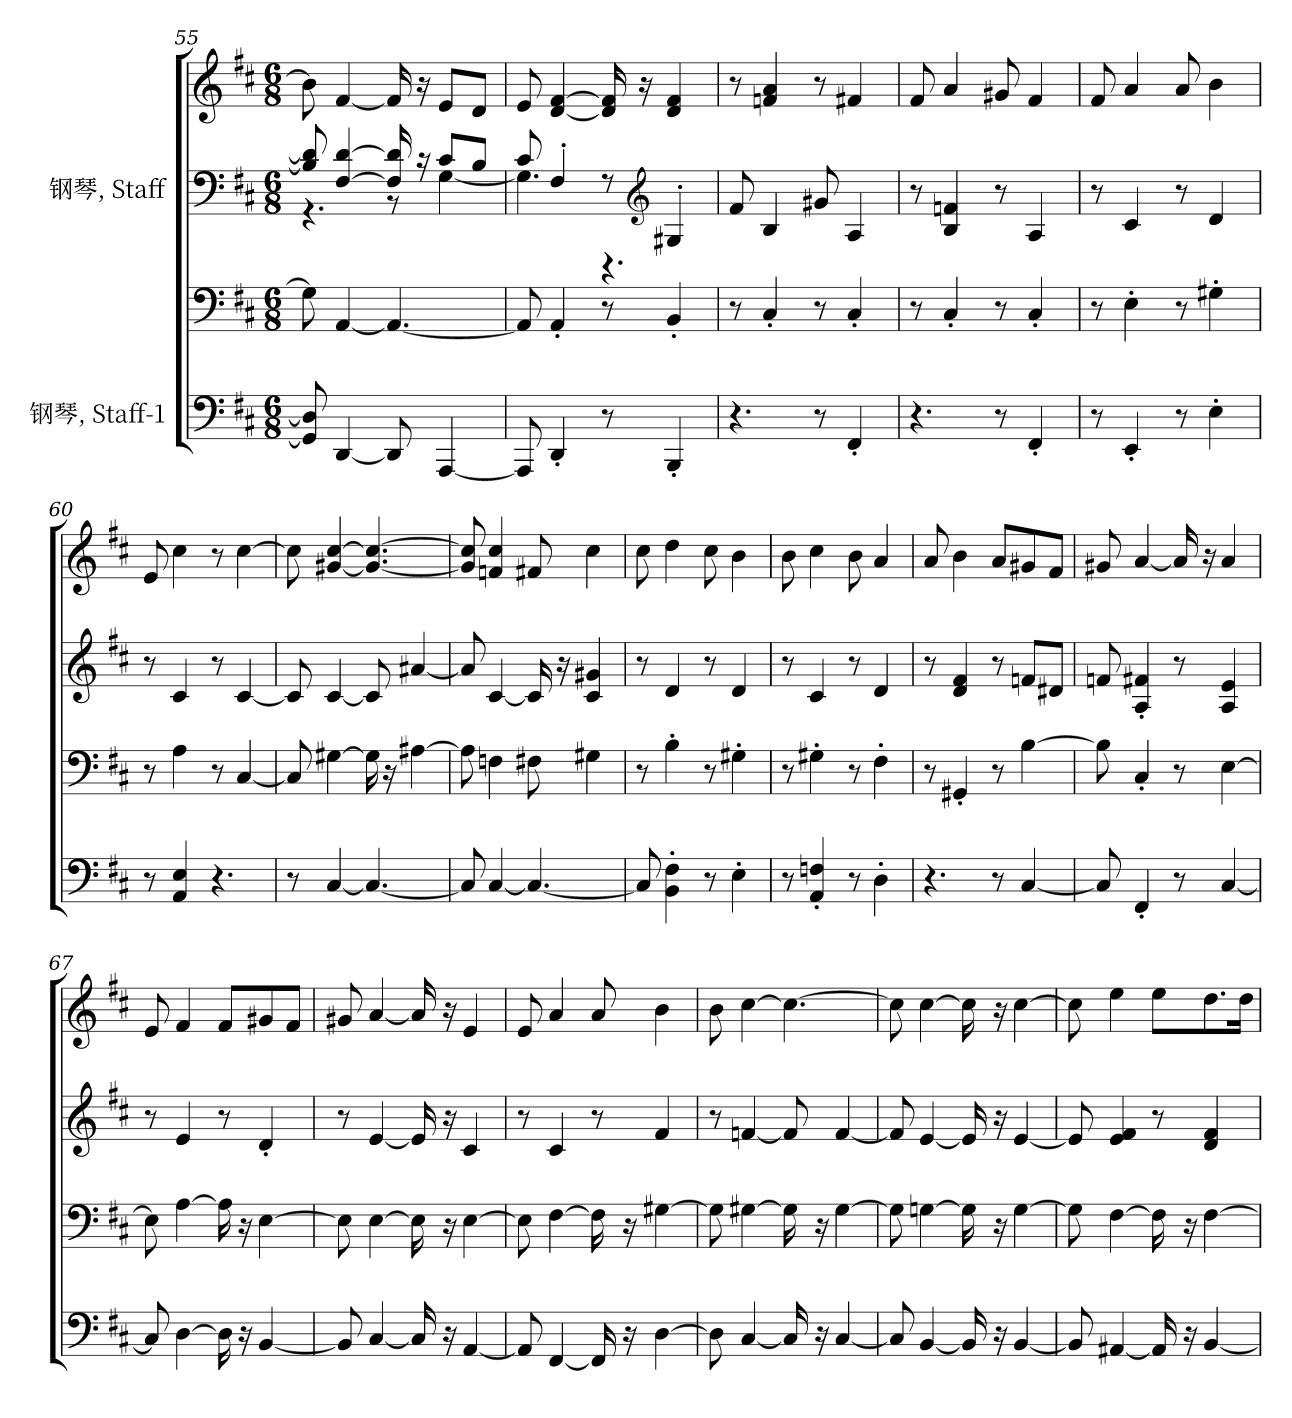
**kern	**kern	**kern	**kern
*part2	*part2	*part1	*part1
*staff4	*staff3	*staff2	*staff1
*I"钢琴, Staff-1	*	*I"钢琴, Staff	*
*clefF4	*clefF4	*clefF4	*clefG2
*k[f#c#]	*k[f#c#]	*k[f#c#]	*k[f#c#]
*M6/8	*M6/8	*M6/8	*M6/8
=55	=55	=55	=55
*	*	*^	*
8GG/] 8D/]	8G\]	8B/] 8d/]	4.r	8b\]
[4DD/	[4AA/	[4F#/ [4d/	.	[4f#/
8DD/]	4.AA/_	16F#/] 16d/]	8r	16f#/]
.	.	16r	.	16r
[4AAA/	.	8c#/L	[4G\	8e/L
.	.	8B/J	.	8d/J
!!LO:LB:g=z
=56	=56	=56	=56	=56
8AAA/]	8AA/]	8c#/	4.G\]	8e/
4DD'/	4AA'/	4F#'/	.	[4d/ [4f#/
8r	8r	8r	4.r	16d/] 16f#/]
.	.	.	.	16r
*	*	*clefG2	*	*
4BBB'/	4BB'/	4G#X'/	.	4d/ 4f#/
*	*	*v	*v	*
=57	=57	=57	=57
4.r	8r	8f#/	8r
.	4C#'/	4B/	4fn/ 4a/
8r	8r	8g#X/	8r
4FF#'/	4C#'/	4A/	4f#X/
=58	=58	=58	=58
4.r	8r	8r	8f#/
.	4C#'/	4B/ 4fn/	4a/
8r	8r	8r	8g#X/
4FF#'/	4C#'/	4A/	4f#/
=59	=59	=59	=59
8r	8r	8r	8f#/
4EE'/	4E'\	4c#/	4a/
8r	8r	8r	8a/
4E'\	4G#X'\	4d/	4b\
=60	=60	=60	=60
8r	8r	8r	8e/
4AA/ 4E/	4A\	4c#/	4cc#\
4.r	8r	8r	8r
.	[4C#/	[4c#/	[4cc#\
!!LO:PB:g=z
=61	=61	=61	=61
8r	8C#/]	8c#/]	8cc#\]
[4C#/	[4G#X\	[4c#/	[4g#X/ [4cc#/
4.C#/_	16G#\]	8c#/]	4.g#/_ 4.cc#/_
.	16r	.	.
.	[4A#X\	[4a#X/	.
=62	=62	=62	=62
8C#/]	8A#\]	8a#/]	8g#/] 8cc#/]
[4C#/	4Fn\	[4c#/	4fn/ 4cc#/
4.C#/_	8F#X\	16c#/]	8f#X/
.	.	16r	.
.	4G#X\	4c#/ 4g#X/	4cc#\
=63	=63	=63	=63
8C#/]	8r	8r	8cc#\
4BB\' 4F#\'	4B'\	4d/	4dd\
8r	8r	8r	8cc#\
4E'\	4G#X'\	4d/	4b\
=64	=64	=64	=64
8r	8r	8r	8b\
4AA/' 4Fn/'	4G#X'\	4c#/	4cc#\
8r	8r	8r	8b\
4D'\	4F#'\	4d/	4a/
=65	=65	=65	=65
4.r	8r	8r	8a/
.	4GG#X'/	4d/ 4f#/	4b\
8r	8r	8r	8a/L
[4C#/	[4B\	8fn/L	8g#X/
.	.	8d#X/J	8f#/J
!!LO:LB:g=z
=66	=66	=66	=66
8C#/]	8B\]	8fn/	8g#X/
4FF#'/	4C#'/	4A/' 4f#X/'	[4a/
8r	8r	8r	16a/]
.	.	.	16r
[4C#/	[4E\	4A/ 4e/	4a/
=67	=67	=67	=67
8C#/]	8E\]	8r	8e/
[4D\	[4A\	4e/	4f#/
16D\]	16A\]	8r	8f#/L
16r	16r	.	.
[4BB/	[4E\	4d'/	8g#X/
.	.	.	8f#/J
=68	=68	=68	=68
8BB/]	8E\]	8r	8g#X/
[4C#/	[4E\	[4e/	[4a/
16C#/]	16E\]	16e/]	16a/]
16r	16r	16r	16r
[4AA/	[4E\	4c#/	4e/
=69	=69	=69	=69
8AA/]	8E\]	8r	8e/
[4FF#/	[4F#\	4c#/	4a/
16FF#/]	16F#\]	8r	8a/
16r	16r	.	.
[4D\	[4G#X\	4f#/	4b\
=70	=70	=70	=70
8D\]	8G#\]	8r	8b\
[4C#/	[4G#X\	[4fn/	[4cc#\
16C#/]	16G#\]	8f/]	4.cc#\_
16r	16r	.	.
[4C#/	[4G#\	[4f/	.
!!LO:LB:g=z
=71	=71	=71	=71
8C#/]	8G#\]	8f/]	8cc#\]
[4BB/	[4Gn\	[4e/	[4cc#\
16BB/]	16G\]	16e/]	16cc#\]
16r	16r	16r	16r
[4BB/	[4G\	[4e/	[4cc#\
=72	=72	=72	=72
8BB/]	8G\]	8e/]	8cc#\]
[4AA#X/	[4F#\	4e/ 4f#/	4ee\
16AA#/]	16F#\]	8r	8ee\L
16r	16r	.	.
[4BB/	[4F#\	4d/ 4f#/	8.dd\
.	.	.	16dd\Jk
=	=	=	=
*-	*-	*-	*-
